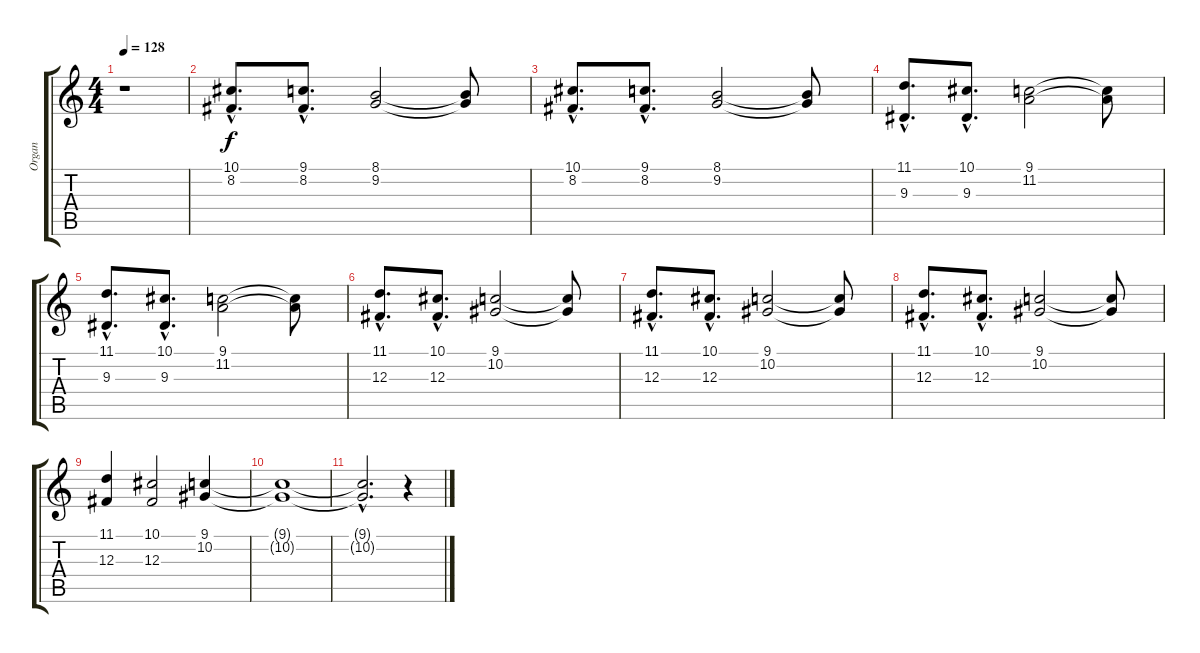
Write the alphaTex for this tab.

\track ("Organ" "Organ") {instrument drawbarorgan}
\staff {score tabs}
\tuning (Eb4 Bb3 Gb3 Db3 Ab2 Eb2) {hide}
\ts (4 4)
\tempo 128
\clef g2
\ks c
r.1{dy f} |
(10.1{hac} 8.2{hac}).8{d} (9.1{hac} 8.2{hac}).8{d} (8.1 9.2).2 (8.1{t} 9.2{t}).8 |
(10.1{hac} 8.2{hac}).8{d} (9.1{hac} 8.2{hac}).8{d} (8.1 9.2).2 (8.1{t} 9.2{t}).8 |
(11.1{hac} 9.3{hac}).8{d} (10.1{hac} 9.3{hac}).8{d} (9.1 11.2).2 (9.1{t} 11.2{t}).8 |
(11.1{hac} 9.3{hac}).8{d} (10.1{hac} 9.3{hac}).8{d} (9.1 11.2).2 (9.1{t} 11.2{t}).8 |
(11.1{hac} 12.3{hac}).8{d} (10.1{hac} 12.3{hac}).8{d} (9.1 10.2).2 (9.1{t} 10.2{t}).8 |
(11.1{hac} 12.3{hac}).8{d} (10.1{hac} 12.3{hac}).8{d} (9.1 10.2).2 (9.1{t} 10.2{t}).8 |
(11.1{hac} 12.3{hac}).8{d} (10.1{hac} 12.3{hac}).8{d} (9.1 10.2).2 (9.1{t} 10.2{t}).8 |
(11.1 12.3).4 (10.1 12.3).2 (9.1 10.2).4 |
(9.1{t} 10.2{t}).1 |
(9.1{hac t} 10.2{hac t}).2{d} r.4
